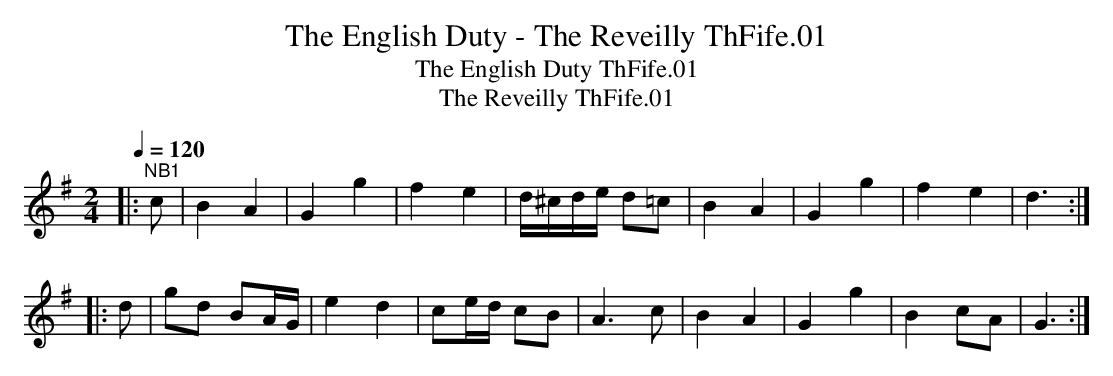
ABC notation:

X:1
T:English Duty - The Reveilly ThFife.01, The
T:English Duty ThFife.01, The
T:Reveilly ThFife.01, The
M:2/4
L:1/8
Q:1/4=120
K:G
|: "^NB1"c | B2 A2 | G2 g2 | f2 e2 | d/^c/d/e/ d=c | B2 A2 | G2 g2 | f2 e2 | d3 :|
|: d | gd BA/G/ | e2 d2 | ce/d/ cB | A3 c | B2 A2 | G2 g2 | B2 cA | G3 :|
